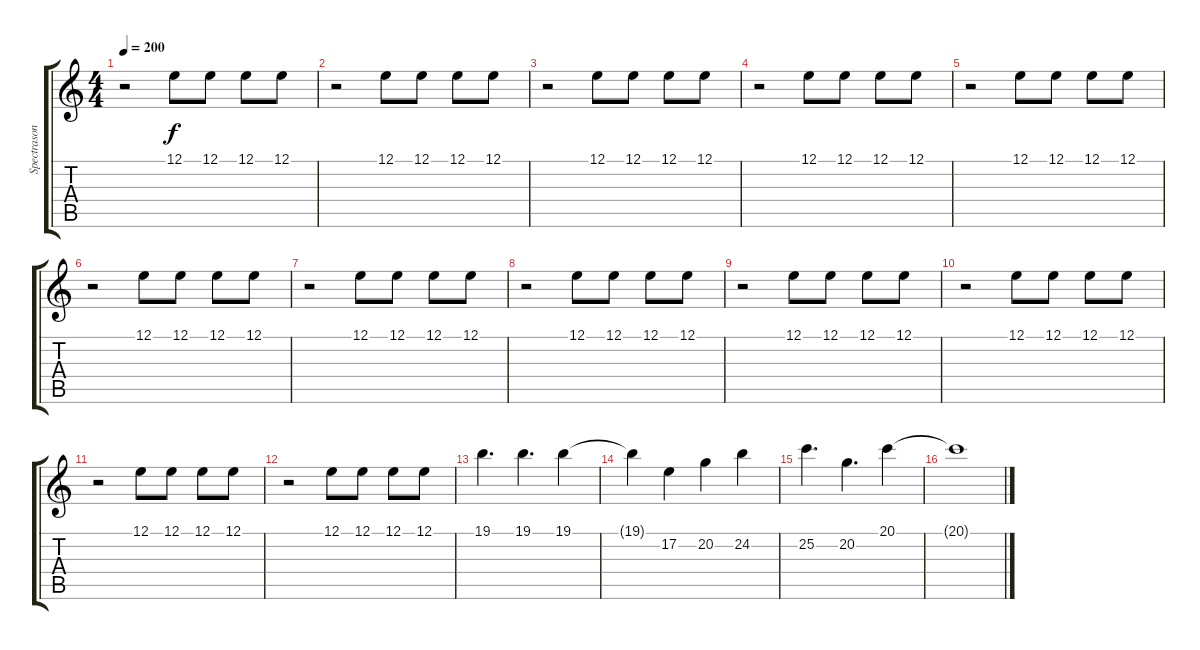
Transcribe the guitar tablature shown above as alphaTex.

\track ("Spectrasonics Omnisphere" "Spectrason") {instrument whistle}
\staff {score tabs}
\tuning (E4 B3 G3 D3 A2 E2) {hide}
\ts (4 4)
\tempo 200
\clef g2
\ks c
r.2{dy f volume 9 instrument lead2sawtooth} 12.1.8 12.1.8 12.1.8 12.1.8 |
r.2{volume 9 instrument lead2sawtooth} 12.1.8 12.1.8 12.1.8 12.1.8 |
r.2{volume 9 instrument lead2sawtooth} 12.1.8 12.1.8 12.1.8 12.1.8 |
r.2{volume 9 instrument lead2sawtooth} 12.1.8 12.1.8 12.1.8 12.1.8 |
r.2{volume 9 instrument lead2sawtooth} 12.1.8 12.1.8 12.1.8 12.1.8 |
r.2{volume 9 instrument lead2sawtooth} 12.1.8 12.1.8 12.1.8 12.1.8 |
r.2{volume 9 instrument lead2sawtooth} 12.1.8 12.1.8 12.1.8 12.1.8 |
r.2{volume 9 instrument lead2sawtooth} 12.1.8 12.1.8 12.1.8 12.1.8 |
r.2{volume 9 instrument lead2sawtooth} 12.1.8 12.1.8 12.1.8 12.1.8 |
r.2{volume 9 instrument lead2sawtooth} 12.1.8 12.1.8 12.1.8 12.1.8 |
r.2{volume 9 instrument lead2sawtooth} 12.1.8 12.1.8 12.1.8 12.1.8 |
r.2{volume 9 instrument lead2sawtooth} 12.1.8 12.1.8 12.1.8 12.1.8 |
19.1.4{d instrument fx5brightness} 19.1.4{d} 19.1.4 |
19.1{t}.4 17.2.4 20.2.4 24.2.4 |
25.2.4{d} 20.2.4{d} 20.1.4 |
20.1{t}.1
